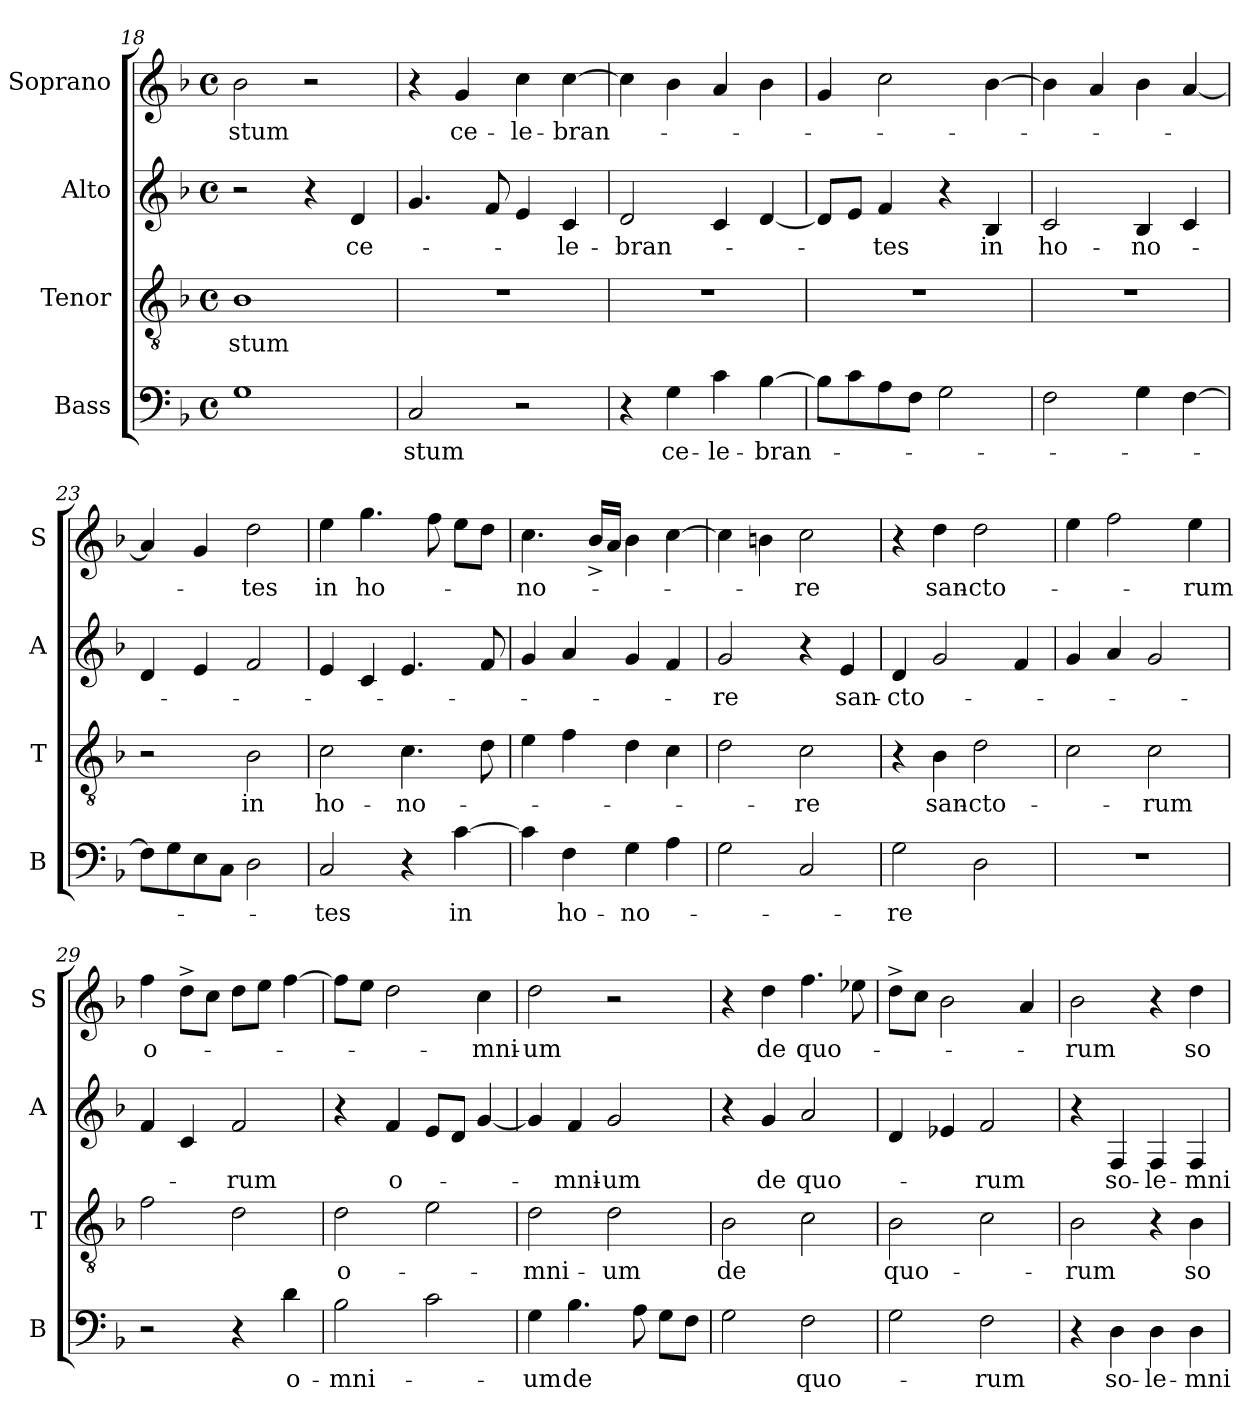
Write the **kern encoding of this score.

**kern	**text	**kern	**text	**kern	**text	**kern	**text
*part4	*part4	*part3	*part3	*part2	*part2	*part1	*part1
*staff4	*staff4	*staff3	*staff3	*staff2	*staff2	*staff1	*staff1
*I"Bass	*	*I"Tenor	*	*I"Alto	*	*I"Soprano	*
*I'B	*	*I'T	*	*I'A	*	*I'S	*
!!LO:PB:g=z
*clefF4	*	*clefGv2	*	*clefG2	*	*clefG2	*
*k[b-]	*	*k[b-]	*	*k[b-]	*	*k[b-]	*
*F:	*	*F:	*	*F:	*	*F:	*
*M4/4	*	*M4/4	*	*M4/4	*	*M4/4	*
*met(c)	*	*met(c)	*	*met(c)	*	*met(c)	*
=18	=18	=18	=18	=18	=18	=18	=18
!	!	!	!LO:LY:b	!	!	!	!LO:LY:b
1G	.	1B-	-stum	2r	.	2b-\	-stum
.	.	.	.	4r	.	2r	.
!	!	!	!	!	!LO:LY:b	!	!
.	.	.	.	4d/	ce-	.	.
=19	=19	=19	=19	=19	=19	=19	=19
!	!LO:LY:b	!	!	!	!	!	!
2C/	-stum	1r	.	4.g/	.	4r	.
!	!	!	!	!	!	!	!LO:LY:b
.	.	.	.	.	.	4g/	ce-
.	.	.	.	8f/	.	.	.
!	!	!	!	!	!	!	!LO:LY:b
2r	.	.	.	4e/	.	4cc\	-le-
!	!	!	!	!	!LO:LY:b	!	!LO:LY:b
.	.	.	.	4c/	-le-	[>4cc\	-bran-
=20	=20	=20	=20	=20	=20	=20	=20
!	!	!	!	!	!LO:LY:b	!	!
4r	.	1r	.	2d/	-bran-	4cc\]	.
!	!LO:LY:b	!	!	!	!	!	!
4G\	ce-	.	.	.	.	4b-\	.
!	!LO:LY:b	!	!	!	!	!	!
4c\	-le-	.	.	4c/	.	4a/	.
!	!LO:LY:b	!	!	!	!	!	!
[>4B-\	-bran-	.	.	[<4d/	.	4b-\	.
=21	=21	=21	=21	=21	=21	=21	=21
8B-\L]	.	1r	.	8d/L]	.	4g/	.
8c\	.	.	.	8e/J	.	.	.
!	!	!	!	!	!LO:LY:b	!	!
8A\	.	.	.	4f/	-tes	2cc\	.
8F\J	.	.	.	.	.	.	.
2G\	.	.	.	4r	.	.	.
!	!	!	!	!	!LO:LY:b	!	!
.	.	.	.	4B-/	in	[>4b-\	.
=22	=22	=22	=22	=22	=22	=22	=22
!	!	!	!	!	!LO:LY:b	!	!
2F\	.	1r	.	2c/	ho-	4b-\]	.
.	.	.	.	.	.	4a/	.
!	!	!	!	!	!LO:LY:b	!	!
4G\	.	.	.	4B-/	-no-	4b-\	.
[<4F\	.	.	.	4c/	.	[<4a/	.
!!LO:LB:g=z
=23	=23	=23	=23	=23	=23	=23	=23
8F\L]	.	2r	.	4d/	.	4a/]	.
8G\	.	.	.	.	.	.	.
8E\	.	.	.	4e/	.	4g/	.
8C\J	.	.	.	.	.	.	.
!	!	!	!LO:LY:b	!	!	!	!LO:LY:b
2D\	.	2B-\	in	2f/	.	2dd\	-tes
=24	=24	=24	=24	=24	=24	=24	=24
!	!LO:LY:b	!	!LO:LY:b	!	!	!	!LO:LY:b
2C/	-tes	2c\	ho-	4e/	.	4ee\	in
!	!	!	!	!	!	!	!LO:LY:b
.	.	.	.	4c/	.	4.gg\	ho-
!	!	!	!LO:LY:b	!	!	!	!
4r	.	4.c\	-no-	4.e/	.	.	.
.	.	.	.	.	.	8ff\	.
!	!LO:LY:b	!	!	!	!	!	!
[>4c\	in	.	.	.	.	8ee\L	.
.	.	8d\	.	8f/	.	8dd\J	.
=25	=25	=25	=25	=25	=25	=25	=25
!	!	!	!	!	!	!	!LO:LY:b
4c\]	.	4e\	.	4g/	.	4.cc\	-no-
!	!LO:LY:b	!	!	!	!	!	!
4F\	ho-	4f\	.	4a/	.	.	.
.	.	.	.	.	.	16b-^</LL	.
.	.	.	.	.	.	16a/JJ	.
!	!LO:LY:b	!	!	!	!	!	!
4G\	-no-	4d\	.	4g/	.	4b-\	.
4A\	.	4c\	.	4f/	.	[>4cc\	.
=26	=26	=26	=26	=26	=26	=26	=26
!	!	!	!	!	!LO:LY:b	!	!
2G\	.	2d\	.	2g/	-re	4cc\]	.
.	.	.	.	.	.	4bn\	.
!	!	!	!LO:LY:b	!	!	!	!LO:LY:b
2C/	.	2c\	-re	4r	.	2cc\	-re
!	!	!	!	!	!LO:LY:b	!	!
.	.	.	.	4e/	san-	.	.
=27	=27	=27	=27	=27	=27	=27	=27
!	!LO:LY:b	!	!	!	!LO:LY:b	!	!
2G\	-re	4r	.	4d/	-cto-	4r	.
!	!	!	!LO:LY:b	!	!	!	!LO:LY:b
.	.	4B-\	san-	2g/	.	4dd\	san-
!	!	!	!LO:LY:b	!	!	!	!LO:LY:b
2D\	.	2d\	-cto-	.	.	2dd\	-cto-
.	.	.	.	4f/	.	.	.
!!LO:LB:g=z
=28	=28	=28	=28	=28	=28	=28	=28
1r	.	2c\	.	4g/	.	4ee\	.
.	.	.	.	4a/	.	2ff\	.
!	!	!	!LO:LY:b	!	!	!	!
.	.	2c\	-rum	2g/	.	.	.
!	!	!	!	!	!	!	!LO:LY:b
.	.	.	.	.	.	4ee\	-rum
=29	=29	=29	=29	=29	=29	=29	=29
!	!	!	!	!	!	!	!LO:LY:b
2r	.	2f\	.	4f/	.	4ff\	o-
.	.	.	.	4c/	.	8dd^>\L	.
.	.	.	.	.	.	8cc\J	.
!	!	!	!	!	!LO:LY:b	!	!
4r	.	2d\	.	2f/	-rum	8dd\L	.
.	.	.	.	.	.	8ee\J	.
!	!LO:LY:b	!	!	!	!	!	!
4d\	o-	.	.	.	.	[>4ff\	.
=30	=30	=30	=30	=30	=30	=30	=30
!	!LO:LY:b	!	!LO:LY:b	!	!	!	!
2B-\	-mni-	2d\	o-	4r	.	8ff\L]	.
.	.	.	.	.	.	8ee\J	.
!	!	!	!	!	!LO:LY:b	!	!
.	.	.	.	4f/	o-	2dd\	.
2c\	.	2e\	.	8e/L	.	.	.
.	.	.	.	8d/J	.	.	.
!	!	!	!	!	!	!	!LO:LY:b
.	.	.	.	[<4g/	.	4cc\	-mni-
=31	=31	=31	=31	=31	=31	=31	=31
!	!LO:LY:b	!	!LO:LY:b	!	!	!	!LO:LY:b
4G\	-um	2d\	-mni-	4g/]	.	2dd\	-um
!	!LO:LY:b	!	!	!	!LO:LY:b	!	!
4.B-\	de	.	.	4f/	-mni-	.	.
!	!	!	!LO:LY:b	!	!LO:LY:b	!	!
.	.	2d\	-um	2g/	-um	2r	.
8A\	.	.	.	.	.	.	.
8G\L	.	.	.	.	.	.	.
8F\J	.	.	.	.	.	.	.
=32	=32	=32	=32	=32	=32	=32	=32
!	!	!	!LO:LY:b	!	!	!	!
2G\	.	2B-\	de	4r	.	4r	.
!	!	!	!	!	!LO:LY:b	!	!LO:LY:b
.	.	.	.	4g/	de	4dd\	de
!	!LO:LY:b	!	!	!	!LO:LY:b	!	!LO:LY:b
2F\	quo-	2c\	.	2a/	quo-	4.ff\	quo-
.	.	.	.	.	.	8ee-X\	.
!!LO:PB:g=z
=33	=33	=33	=33	=33	=33	=33	=33
!	!	!	!LO:LY:b	!	!	!	!
2G\	.	2B-\	quo-	4d/	.	8dd^>\L	.
.	.	.	.	.	.	8cc\J	.
.	.	.	.	4e-X/	.	2b-\	.
!	!LO:LY:b	!	!	!	!LO:LY:b	!	!
2F\	-rum	2c\	.	2f/	-rum	.	.
.	.	.	.	.	.	4a/	.
=34	=34	=34	=34	=34	=34	=34	=34
!	!	!	!LO:LY:b	!	!	!	!LO:LY:b
4r	.	2B-\	-rum	4r	.	2b-\	-rum
!	!LO:LY:b	!	!	!	!LO:LY:b	!	!
4D\	so-	.	.	4F/	so-	.	.
!	!LO:LY:b	!	!	!	!LO:LY:b	!	!
4D\	-le-	4r	.	4F/	-le-	4r	.
!	!LO:LY:b	!	!LO:LY:b	!	!LO:LY:b	!	!LO:LY:b
4D\	-mni-	4B-\	so-	4F/	-mni-	4dd\	so-
=	=	=	=	=	=	=	=
*-	*-	*-	*-	*-	*-	*-	*-
